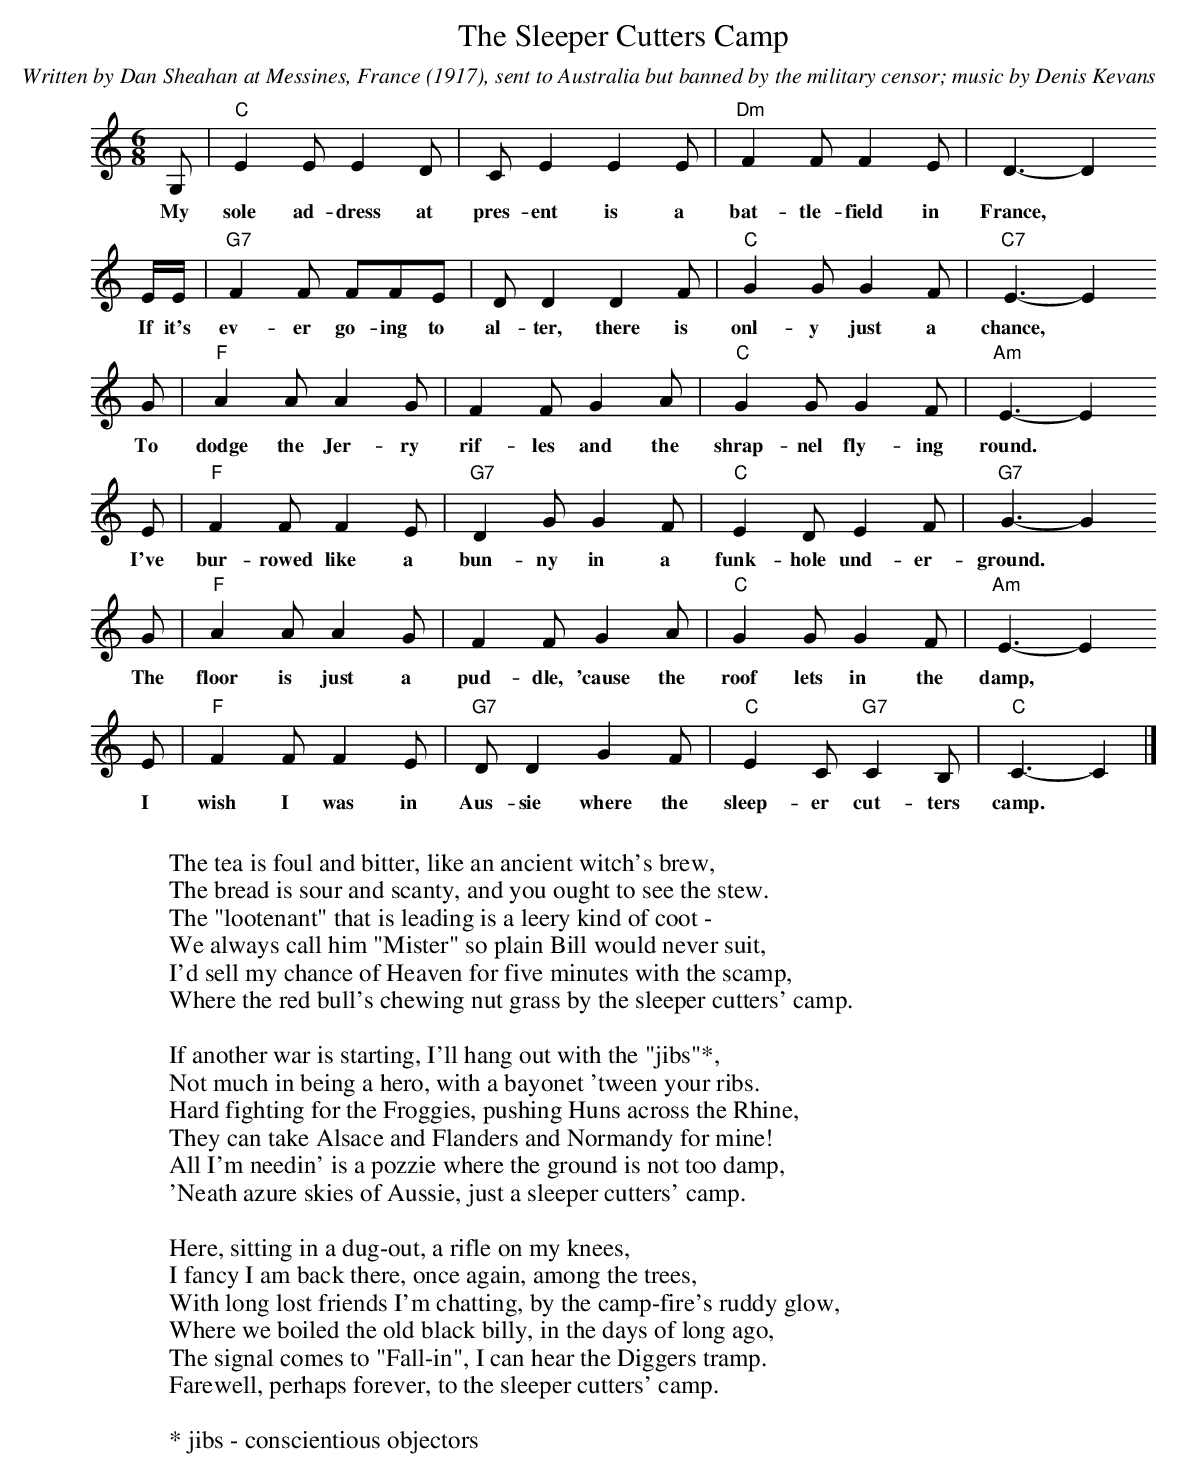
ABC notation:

X:1
T:Sleeper Cutters Camp, The
M:6/8
L:1/8
C:Written by Dan Sheahan at Messines, France (1917), sent to Australia but banned by the military censor; music by Denis Kevans
K:C
G,|"C"E2EE2D|CE2E2E|"Dm"F2FF2E|D3-D2
w:My sole ad-dress at pres-ent is a bat-tle-field in France,*
E/E/|"G7"F2F FFE|DD2D2F|"C"G2GG2F|"C7"E3-E2
w:If it's ev-er go-ing to al-ter, there is onl-y just a chance,*
G|"F"A2AA2G|F2FG2A|"C"G2GG2F|"Am"E3-E2
w:To dodge the Jer-ry rif-les and the shrap-nel fly-ing round.*
E|"F"F2FF2E|"G7"D2GG2F|"C"E2DE2F|"G7"G3-G2
w:I've bur-rowed like a bun-ny in a funk-hole und-er-ground.*
G|"F"A2AA2G|F2FG2A|"C"G2GG2F|"Am"E3-E2
w:The floor is just a pud-dle, 'cause the roof lets in the damp,*
E|"F"F2FF2E|"G7"DD2G2F|"C"E2C"G7"C2B,|"C"C3-C2|]
w:I wish I was in Aus-sie where the sleep-er cut-ters camp.
W:
W:The tea is foul and bitter, like an ancient witch's brew,
W:The bread is sour and scanty, and you ought to see the stew.
W:The "lootenant" that is leading is a leery kind of coot -
W:We always call him "Mister" so plain Bill would never suit,
W:I'd sell my chance of Heaven for five minutes with the scamp,
W:Where the red bull's chewing nut grass by the sleeper cutters' camp.
W:
W:If another war is starting, I'll hang out with the "jibs"*,
W:Not much in being a hero, with a bayonet 'tween your ribs.
W:Hard fighting for the Froggies, pushing Huns across the Rhine,
W:They can take Alsace and Flanders and Normandy for mine!
W:All I'm needin' is a pozzie where the ground is not too damp,
W:'Neath azure skies of Aussie, just a sleeper cutters' camp.
W:
W:Here, sitting in a dug-out, a rifle on my knees,
W:I fancy I am back there, once again, among the trees,
W:With long lost friends I'm chatting, by the camp-fire's ruddy glow,
W:Where we boiled the old black billy, in the days of long ago,
W:The signal comes to "Fall-in", I can hear the Diggers tramp.
W:Farewell, perhaps forever, to the sleeper cutters' camp.
W:
W:* jibs - conscientious objectors
